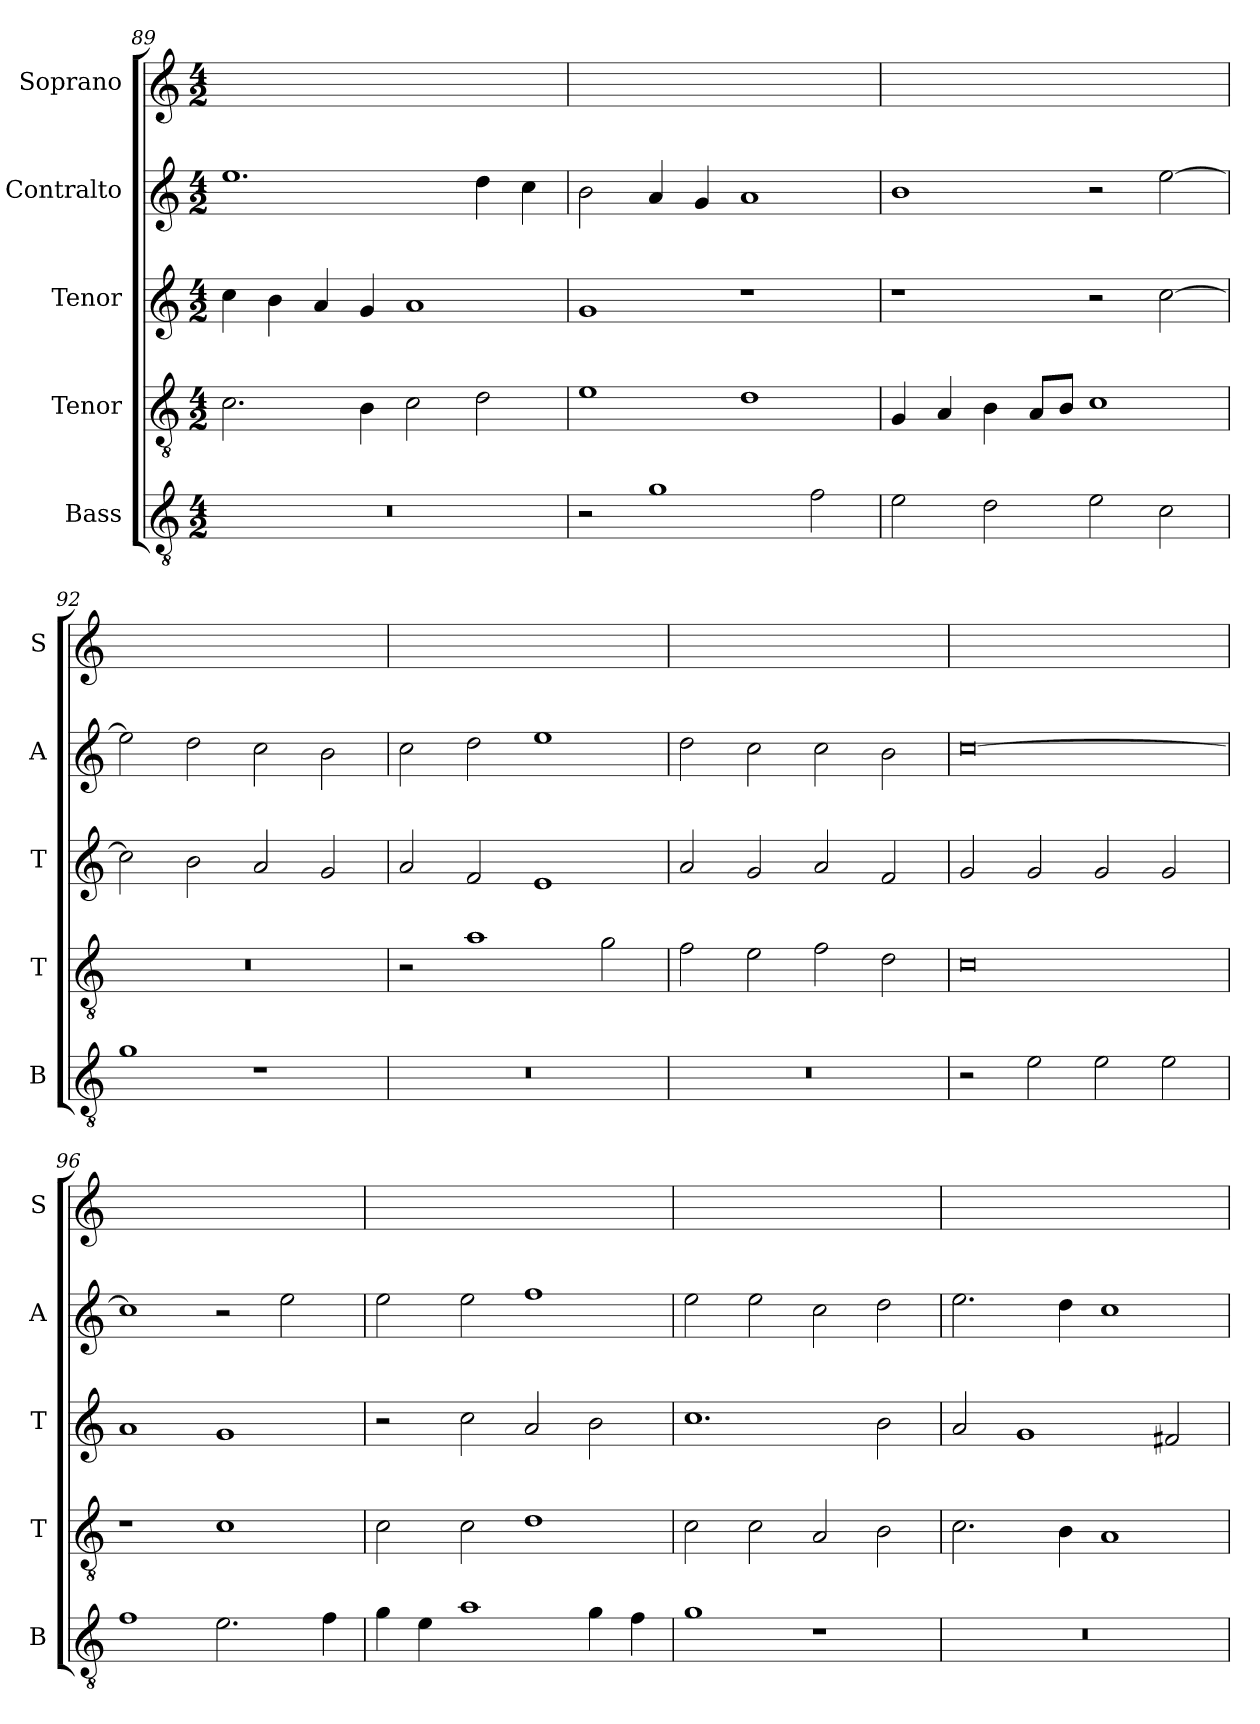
**kern	**kern	**kern	**kern	**kern
*part5	*part4	*part3	*part2	*part1
*staff5	*staff4	*staff3	*staff2	*staff1
*I"Bass	*I"Tenor	*I"Tenor	*I"Contralto	*I"Soprano
*I'B	*I'T	*I'T	*I'A	*I'S
*clefGv2	*clefGv2	*clefG2	*clefG2	*clefG2
*k[]	*k[]	*k[]	*k[]	*k[]
*C:ion	*C:ion	*C:ion	*C:ion	*C:ion
*M4/2	*M4/2	*M4/2	*M4/2	*M4/2
=89	=89	=89	=89	=89
0r	2.c	4cc	1.ee	0ryy
.	.	4b	.	.
.	.	4a	.	.
.	4B	4g	.	.
.	2c	1a	.	.
.	2d	.	4dd	.
.	.	.	4cc	.
=90	=90	=90	=90	=90
2r	1e	1g	2b	0ryy
1g	.	.	4a	.
.	.	.	4g	.
.	1d	1r	1a	.
2f	.	.	.	.
=91	=91	=91	=91	=91
2e	4G	1r	1b	0ryy
.	4A	.	.	.
2d	4B	.	.	.
.	8A/L	.	.	.
.	8B/J	.	.	.
2e	1c	2r	2r	.
2c	.	[2cc	[2ee	.
=92	=92	=92	=92	=92
1g	0r	2cc]	2ee]	0ryy
.	.	2b	2dd	.
1r	.	2a	2cc	.
.	.	2g	2b	.
=93	=93	=93	=93	=93
0r	2r	2a	2cc	0ryy
.	1a	2f	2dd	.
.	.	1e	1ee	.
.	2g	.	.	.
=94	=94	=94	=94	=94
0r	2f	2a	2dd	0ryy
.	2e	2g	2cc	.
.	2f	2a	2cc	.
.	2d	2f	2b	.
=95	=95	=95	=95	=95
2r	0c	2g	[0cc	0ryy
2e	.	2g	.	.
2e	.	2g	.	.
2e	.	2g	.	.
=96	=96	=96	=96	=96
1f	1r	1a	1cc]	0ryy
2.e	1c	1g	2r	.
.	.	.	2ee	.
4f	.	.	.	.
=97	=97	=97	=97	=97
4g	2c	2r	2ee	0ryy
4e	.	.	.	.
1a	2c	2cc	2ee	.
.	1d	2a	1ff	.
4g	.	2b	.	.
4f	.	.	.	.
=98	=98	=98	=98	=98
1g	2c	1.cc	2ee	0ryy
.	2c	.	2ee	.
1r	2A	.	2cc	.
.	2B	2b	2dd	.
=99	=99	=99	=99	=99
0r	2.c	2a	2.ee	0ryy
.	.	1g	.	.
.	4B	.	4dd	.
.	1A	.	1cc	.
.	.	2f#X	.	.
=	=	=	=	=
*-	*-	*-	*-	*-
